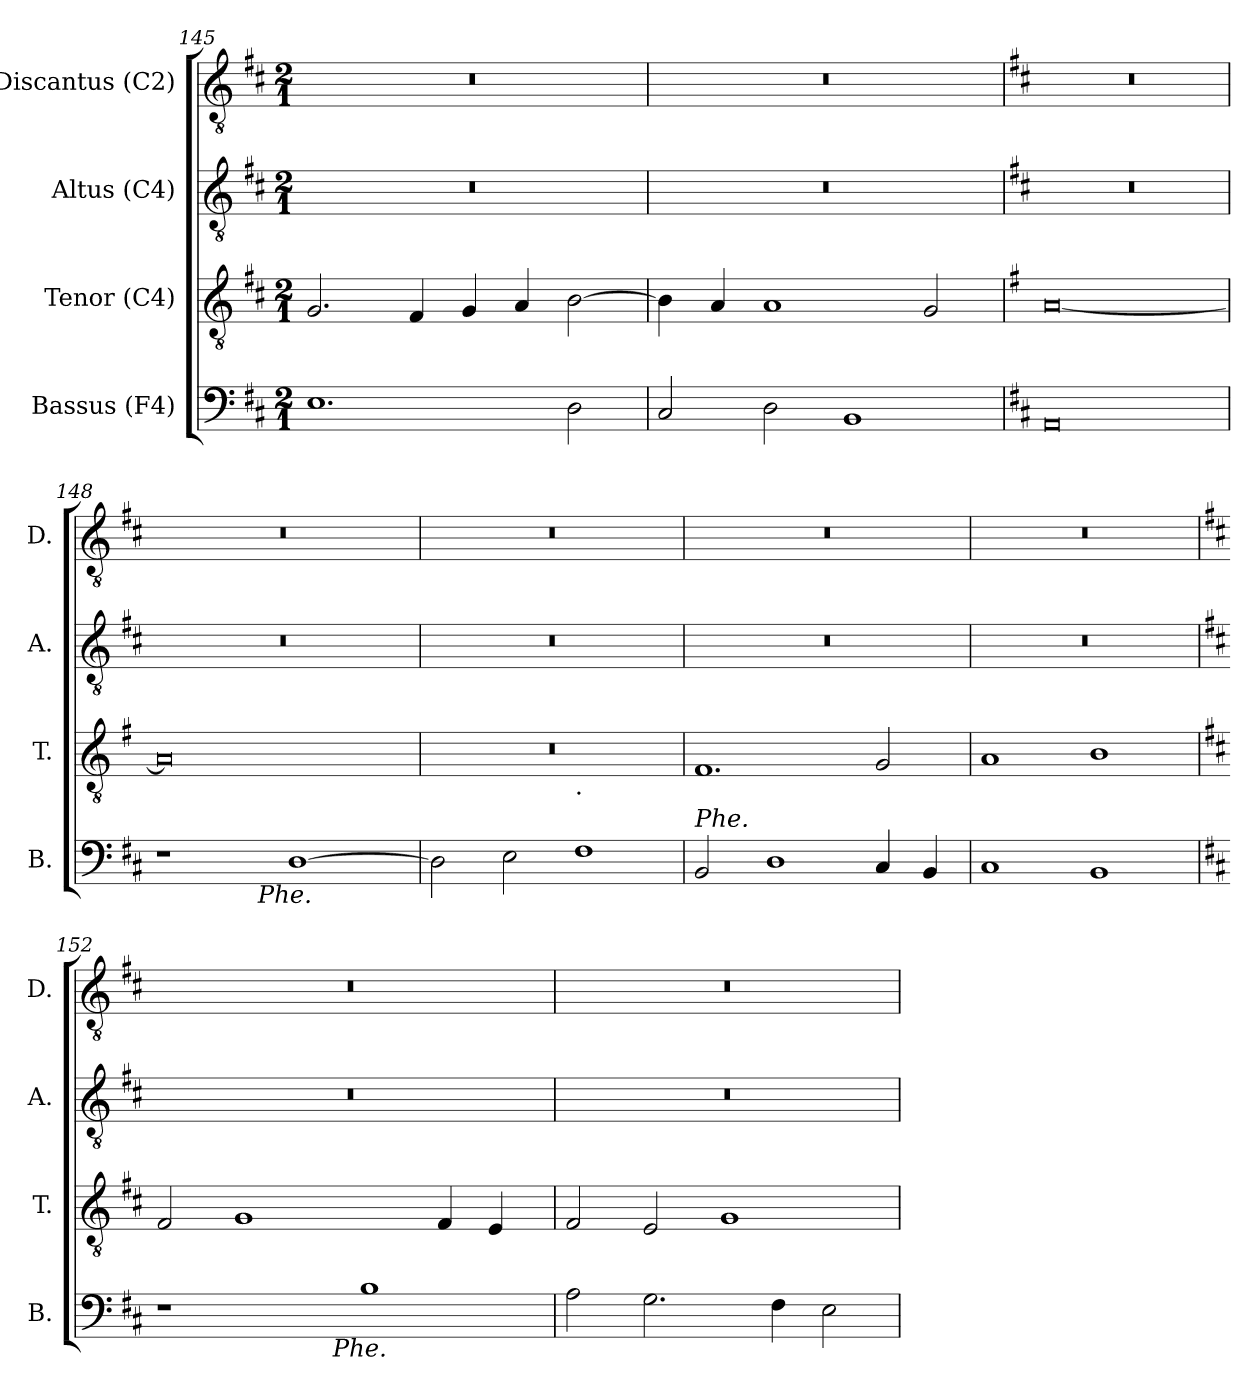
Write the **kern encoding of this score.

**kern	**kern	**kern	**kern
*part4	*part3	*part2	*part1
*staff4	*staff3	*staff2	*staff1
*I"Bassus (F4)	*I"Tenor (C4)	*I"Altus (C4)	*I"Discantus (C2)
*I'B.	*I'T.	*I'A.	*I'D.
*clefF4	*clefGv2	*clefGv2	*clefGv2
*k[f#c#]	*k[f#c#]	*k[f#c#]	*k[f#c#]
*D:	*D:	*D:	*D:
*M2/1	*M2/1	*M2/1	*M2/1
=145	=145	=145	=145
1.E	2.G/	0r	0r
.	4F#/	.	.
.	4G/	.	.
.	4A/	.	.
2D\	[<2B\	.	.
!!LO:LB:g=z
=146	=146	=146	=146
2C#/	4B\]	0r	0r
.	4A/	.	.
2D\	1A	.	.
1BB	.	.	.
.	2G/	.	.
=147	=147	=147	=147
*	*k[f#]	*	*
*	*G:	*	*
0AA	[<0A	0r	0r
=148	=148	=148	=148
*^	*	*	*
1r	2..ryy	0A]	0r	0r
!	!LO:TX:b:i:t=Phe.	!	!	!
.	1ryy	.	.	.
[>1D	.	.	.	.
.	8ryy	.	.	.
*v	*v	*	*	*
=149	=149	=149	=149
*	*^	*	*
2D\]	0r	1ryy	0r	0r
2E\	.	.	.	.
!	!	!LO:TX:b:t=.	!	!
1F#	.	1ryy	.	.
=150	=150	=150	=150	=150
!LO:TX:a:i:t=Phe.	!	!	!	!
*	*v	*v	*	*
2BB/	1.F#	0r	0r
1D	.	.	.
4C#/	2G/	.	.
4BB/	.	.	.
=151	=151	=151	=151
1C#	1A	0r	0r
1BB	1B	.	.
!!LO:LB:g=z
=152	=152	=152	=152
*	*k[f#c#]	*	*
*	*D:	*	*
*^	*	*	*
1r	2ryy	2F#/	0r	0r
.	4ryy	1G	.	.
.	8ryy	.	.	.
.	32ryy	.	.	.
!	!LO:TX:b:i:t=Phe.	!	!	!
.	1ryy	.	.	.
1B	.	.	.	.
.	.	4F#/	.	.
.	.	4E/	.	.
.	16.ryy	.	.	.
*v	*v	*	*	*
=153	=153	=153	=153
2A\	2F#/	0r	0r
2.G\	2E/	.	.
.	1G	.	.
4F#\	.	.	.
2E\	.	.	.
=	=	=	=
*-	*-	*-	*-
